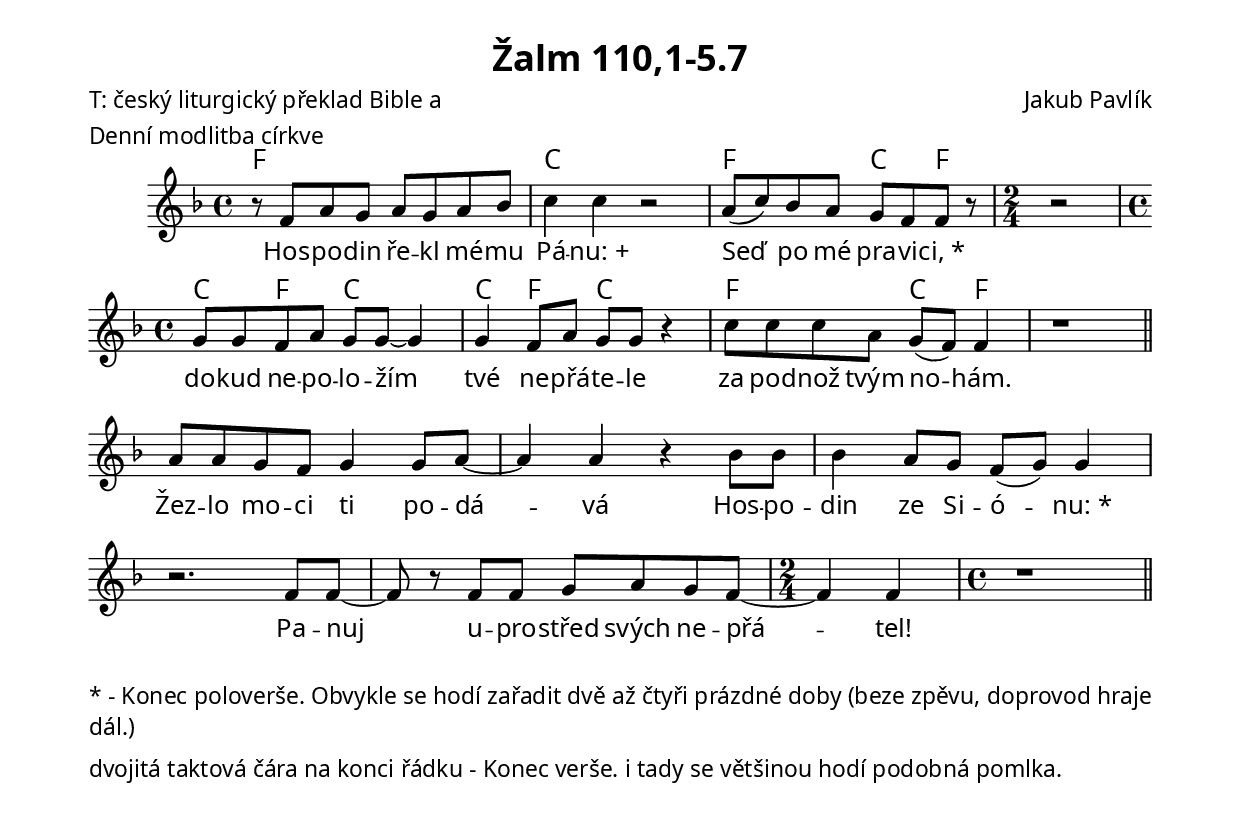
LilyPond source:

\version "2.18.0"

\include "../../spolecne/layout.ly"
\include "../../spolecne/tiraz.ly"

\header {
  title = "Žalm 110,1-5.7"
  composer = "Jakub Pavlík"
  poet = \markup\column{
           \line{"T: český liturgický překlad Bible a"}
           \line{"Denní modlitba církve"}
  }
}

\layout {
  ragged-last = ##f
  
  \context {
    \Score
    \remove Bar_number_engraver
  }
  \context {
    \Staff
    \remove Custos_engraver
  }
}

\paper {
  ragged-bottom = ##t
}

text = \lyricmode {
  % 1
  Hos -- po -- din ře -- kl mé -- mu Pá -- nu:_+
  Seď po mé pra -- vi -- ci,_*
  do -- kud ne -- po -- lo -- žím tvé ne -- přá -- te -- le 
  za pod -- nož tvým no -- hám.

  % 2
  Žez -- lo mo -- ci ti po -- dá -- vá 
  Hos -- po -- din ze Si -- ó -- nu:_*
  Pa -- nuj u -- pro -- střed svých ne -- přá -- tel! 
  
  % 3
  O -- de dne zro -- ze -- ní je ti ur -- če -- no 
  vlád -- nout v_po -- svát -- ném les -- ku:_*
  zplo -- dil jsem tě ja -- ko ro -- su před jit -- řen -- kou.
  
  % 4
  Hos -- po -- din pří -- sa -- hal 
  a ne -- bu -- de to -- ho li -- to -- vat:_*
  Ty jsi kněz na -- vě -- ky 
  po -- dle řá -- du Mel -- chi -- ze -- de -- cho -- va!
  
  % 5
  Hos -- po -- din je po tvé pra -- vi -- ci,_*
  po -- tře krá -- le v_den své -- ho hně -- vu. 
  
  % 6
  Ces -- tou se na -- pi -- je z_po -- to -- ka,_*
  pro -- to po -- vzne -- se hla -- vu.
  
  %10
  Slá -- va Ot -- ci i Sy -- nu_*
  i Du -- chu sva -- té -- mu,
  %11
  ja -- ko by -- la na po -- čát -- ku i ny -- ní i vždyc -- ky_*
  a na vě -- ky vě -- ků. A -- men.
}

akordy = \chords {
  % 1
  f1 c1 
  f2 c4 f4 s2
  c4 f4 c2    c4 f4 c2   f2 c4 f4
  
  
}

po = \mark\markup{*}
ve = \mark\markup{//}

melodie = \relative c' {
  \override Score.RehearsalMark.break-align-symbols = #'(staff-bar)
  % chci znacky na konci radku, ne na zacatku noveho
  \override Score.RehearsalMark.break-visibility = #begin-of-line-invisible
  
  \key f \major
  
  % 1
  r8 f a g a g a bes c4 c r2 |
  a8( c) bes a g f f r8 \time 2/4 r2
  \time 4/4 g8 g f a g g8~ g4  g4 f8 a g g r4 c8 c c a g8( f) f4 
  r1 \bar "||" \break
  
  % 2
  a8 a g f g4 g8 a~ a4 a r4 bes8 bes bes4 a8 g f( g) g4 r2.
  f8 f~ f r8 f f g a g f~ \time 2/4 f4 f4 \time 4/4 r1 \bar "||" \break
}

% zalm
\score {
  <<
    \akordy
    \melodie
    \addlyrics { \text }
  >>
  \header{
    
  }
}

\markup\justify{
  * - Konec poloverše. Obvykle se hodí zařadit dvě až čtyři prázdné doby
  (beze zpěvu, doprovod hraje dál.)
}
\markup\justify{
  dvojitá taktová čára na konci řádku - Konec verše. 
  i tady se většinou hodí podobná pomlka.
}
